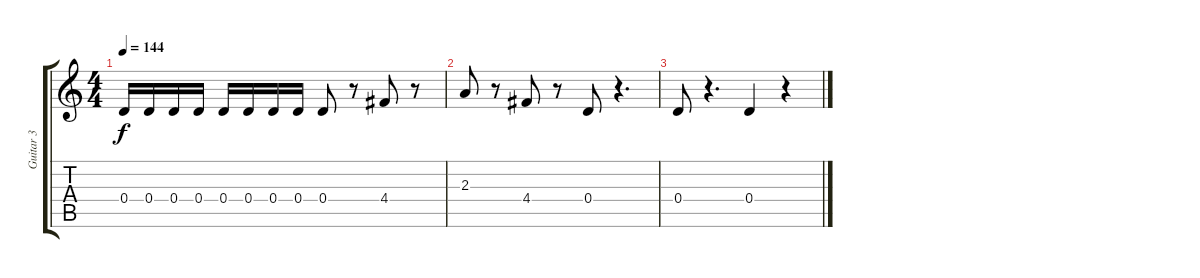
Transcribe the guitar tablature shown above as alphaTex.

\track ("Guitar 3" "Guitar 3") {instrument acousticguitarnylon}
\staff {score tabs}
\tuning (E4 B3 G3 D3 A2 E2) {hide}
\ts (4 4)
\tempo 144
\clef g2
\ks c
0.4.16{dy f} 0.4.16 0.4.16 0.4.16 0.4.16 0.4.16 0.4.16 0.4.16 0.4.8 r.8 4.4.8 r.8 |
2.3.8 r.8 4.4.8 r.8 0.4.8 r.4{d} |
0.4.8 r.4{d} 0.4.4 r.4
